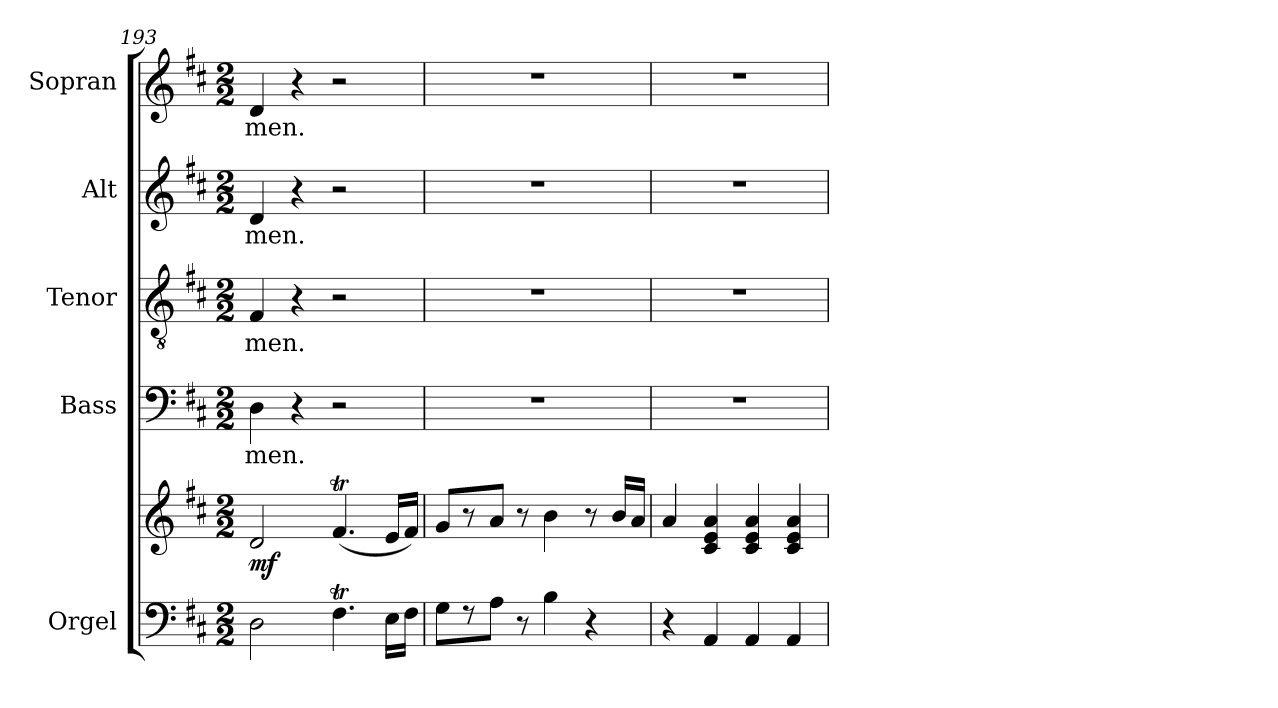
**kern	**kern	**dynam	**kern	**text	**kern	**text	**kern	**text	**kern	**text
*part5	*part5	*part5	*part4	*part4	*part3	*part3	*part2	*part2	*part1	*part1
*staff6	*staff5	*staff5/6	*staff4	*staff4	*staff3	*staff3	*staff2	*staff2	*staff1	*staff1
*I"Orgel	*	*	*I"Bass	*	*I"Tenor	*	*I"Alt	*	*I"Sopran	*
*I'Org.	*	*	*I'B	*	*I'T	*	*I'A	*	*I'S	*
*clefF4	*clefG2	*	*clefF4	*	*clefGv2	*	*clefG2	*	*clefG2	*
*k[f#c#]	*k[f#c#]	*	*k[f#c#]	*	*k[f#c#]	*	*k[f#c#]	*	*k[f#c#]	*
*D:	*D:	*	*D:	*	*D:	*	*D:	*	*D:	*
*M2/2	*M2/2	*	*M2/2	*	*M2/2	*	*M2/2	*	*M2/2	*
=193	=193	=193	=193	=193	=193	=193	=193	=193	=193	=193
!	!	!LO:DY:b	!	!LO:LY:b	!	!LO:LY:b	!	!LO:LY:b	!	!LO:LY:b
2D\	2d/	mf	4D\	-men.	4F#/	-men.	4d/	-men.	4d/	-men.
.	.	.	4r	.	4r	.	4r	.	4r	.
4.F#t\	(<4.f#t/	.	2r	.	2r	.	2r	.	2r	.
16E\LL	16e/LL	.	.	.	.	.	.	.	.	.
16F#\JJ	16f#/JJ)	.	.	.	.	.	.	.	.	.
=194	=194	=194	=194	=194	=194	=194	=194	=194	=194	=194
8G\L	8g/L	.	1r	.	1r	.	1r	.	1r	.
8r	8r	.	.	.	.	.	.	.	.	.
8A\J	8a/J	.	.	.	.	.	.	.	.	.
8r	8r	.	.	.	.	.	.	.	.	.
4B\	4b\	.	.	.	.	.	.	.	.	.
4r	8r	.	.	.	.	.	.	.	.	.
.	16b/LL	.	.	.	.	.	.	.	.	.
.	16a/JJ	.	.	.	.	.	.	.	.	.
=195	=195	=195	=195	=195	=195	=195	=195	=195	=195	=195
4r	4a/	.	1r	.	1r	.	1r	.	1r	.
4AA/	4c#/ 4e/ 4a/	.	.	.	.	.	.	.	.	.
4AA/	4c#/ 4e/ 4a/	.	.	.	.	.	.	.	.	.
4AA/	4c#/ 4e/ 4a/	.	.	.	.	.	.	.	.	.
=	=	=	=	=	=	=	=	=	=	=
*-	*-	*-	*-	*-	*-	*-	*-	*-	*-	*-
